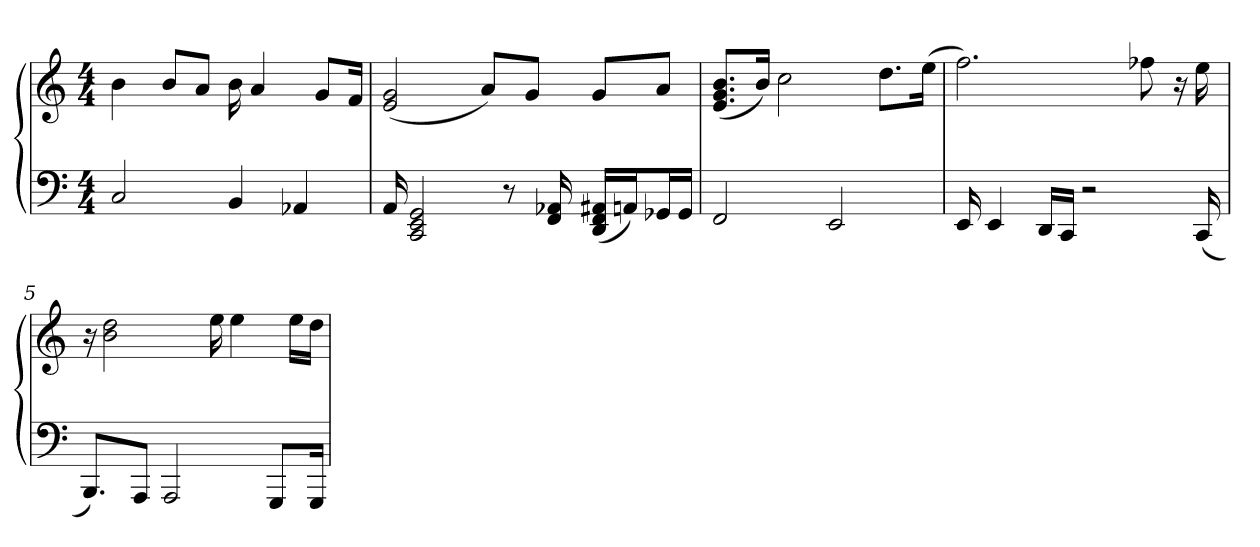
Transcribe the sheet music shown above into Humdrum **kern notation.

**kern	**kern
*part1	*part1
*staff2	*staff1
*clefF4	*clefG2
*k[]	*k[]
*M4/4	*M4/4
=1	=1
2C	4b
.	8b/L
.	8a/J
4BB	16b
.	4a
4AA-X	.
.	8g/L
.	16f/Jk
=2	=2
16AA	(2e 2g
2CC 2EE 2GG	.
.	8a/L)
8r	.
.	8g/J
16FF 16AA-X	.
(16DD/ 16FF/ 16AA#X/LL	8g/L
16AAn/J)	.
16GG-X/L	8a/J
16GG-/JJ	.
=3	=3
2FF	(8.e/ 8.g/ 8.b/L
.	16b/Jk)
.	2cc
2EE	.
.	8.dd\L
.	(16ee\Jk
=4	=4
16EE	2.ff)
4EE	.
16DD/LL	.
16CC/JJ	.
2r	.
.	8ff-X
.	16r
(16CC	16ee
=5	=5
8.BBB/L)	16r
.	2b 2dd
8AAA/J	.
2AAA	.
.	16ee
.	4ee
8GGG/L	.
.	16ee\LL
16GGG/Jk	16dd\JJ
=	=
*-	*-
